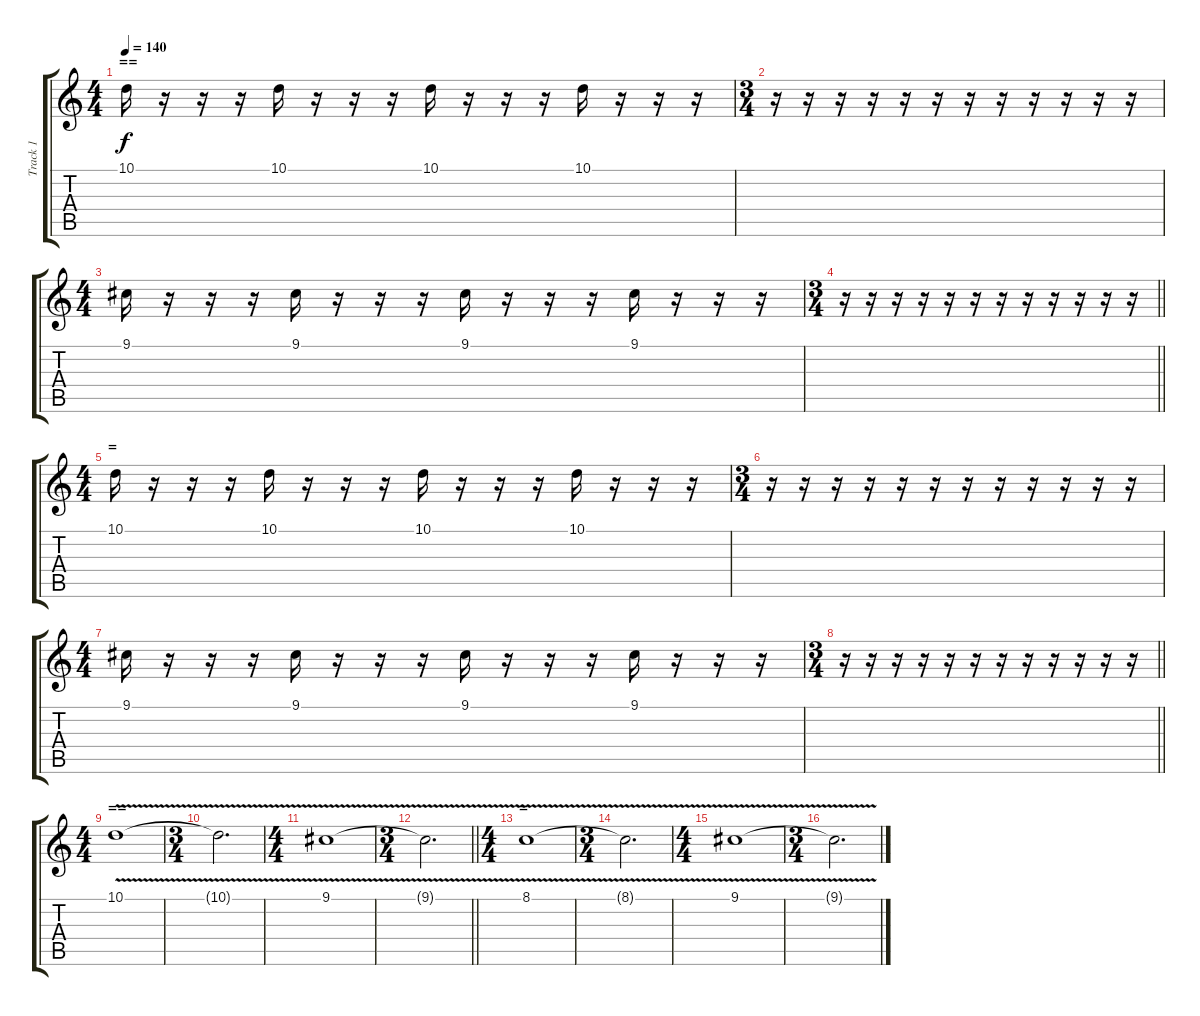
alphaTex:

\track ("Track 1" "Track 1") {instrument lead1square}
\staff {score tabs}
\tuning (E4 B3 G3 D3 A2 E2) {hide}
\ts (4 4)
\section ("" "==")
\tempo 140
\clef g2
\ks c
10.1.16{dy f} r.16 r.16 r.16 10.1.16 r.16 r.16 r.16 10.1.16 r.16 r.16 r.16 10.1.16 r.16 r.16 r.16 |
\ts (3 4)
r.16 r.16 r.16 r.16 r.16 r.16 r.16 r.16 r.16 r.16 r.16 r.16 |
\ts (4 4)
9.1.16 r.16 r.16 r.16 9.1.16 r.16 r.16 r.16 9.1.16 r.16 r.16 r.16 9.1.16 r.16 r.16 r.16 |
\ts (3 4)
\barLineRight lightlight
r.16 r.16 r.16 r.16 r.16 r.16 r.16 r.16 r.16 r.16 r.16 r.16 |
\ts (4 4)
\section ("" "=")
10.1.16 r.16 r.16 r.16 10.1.16 r.16 r.16 r.16 10.1.16 r.16 r.16 r.16 10.1.16 r.16 r.16 r.16 |
\ts (3 4)
r.16 r.16 r.16 r.16 r.16 r.16 r.16 r.16 r.16 r.16 r.16 r.16 |
\ts (4 4)
9.1.16 r.16 r.16 r.16 9.1.16 r.16 r.16 r.16 9.1.16 r.16 r.16 r.16 9.1.16 r.16 r.16 r.16 |
\ts (3 4)
\barLineRight lightlight
r.16 r.16 r.16 r.16 r.16 r.16 r.16 r.16 r.16 r.16 r.16 r.16 |
\ts (4 4)
\section ("" "==")
10.1{v}.1 |
\ts (3 4)
10.1{t}.2{d} |
\ts (4 4)
9.1{v}.1 |
\ts (3 4)
\barLineRight lightlight
9.1{t}.2{d} |
\ts (4 4)
\section ("" "=")
8.1{v}.1{volume 0} |
\ts (3 4)
8.1{t}.2{d} |
\ts (4 4)
9.1{v}.1 |
\ts (3 4)
9.1{t}.2{d}
